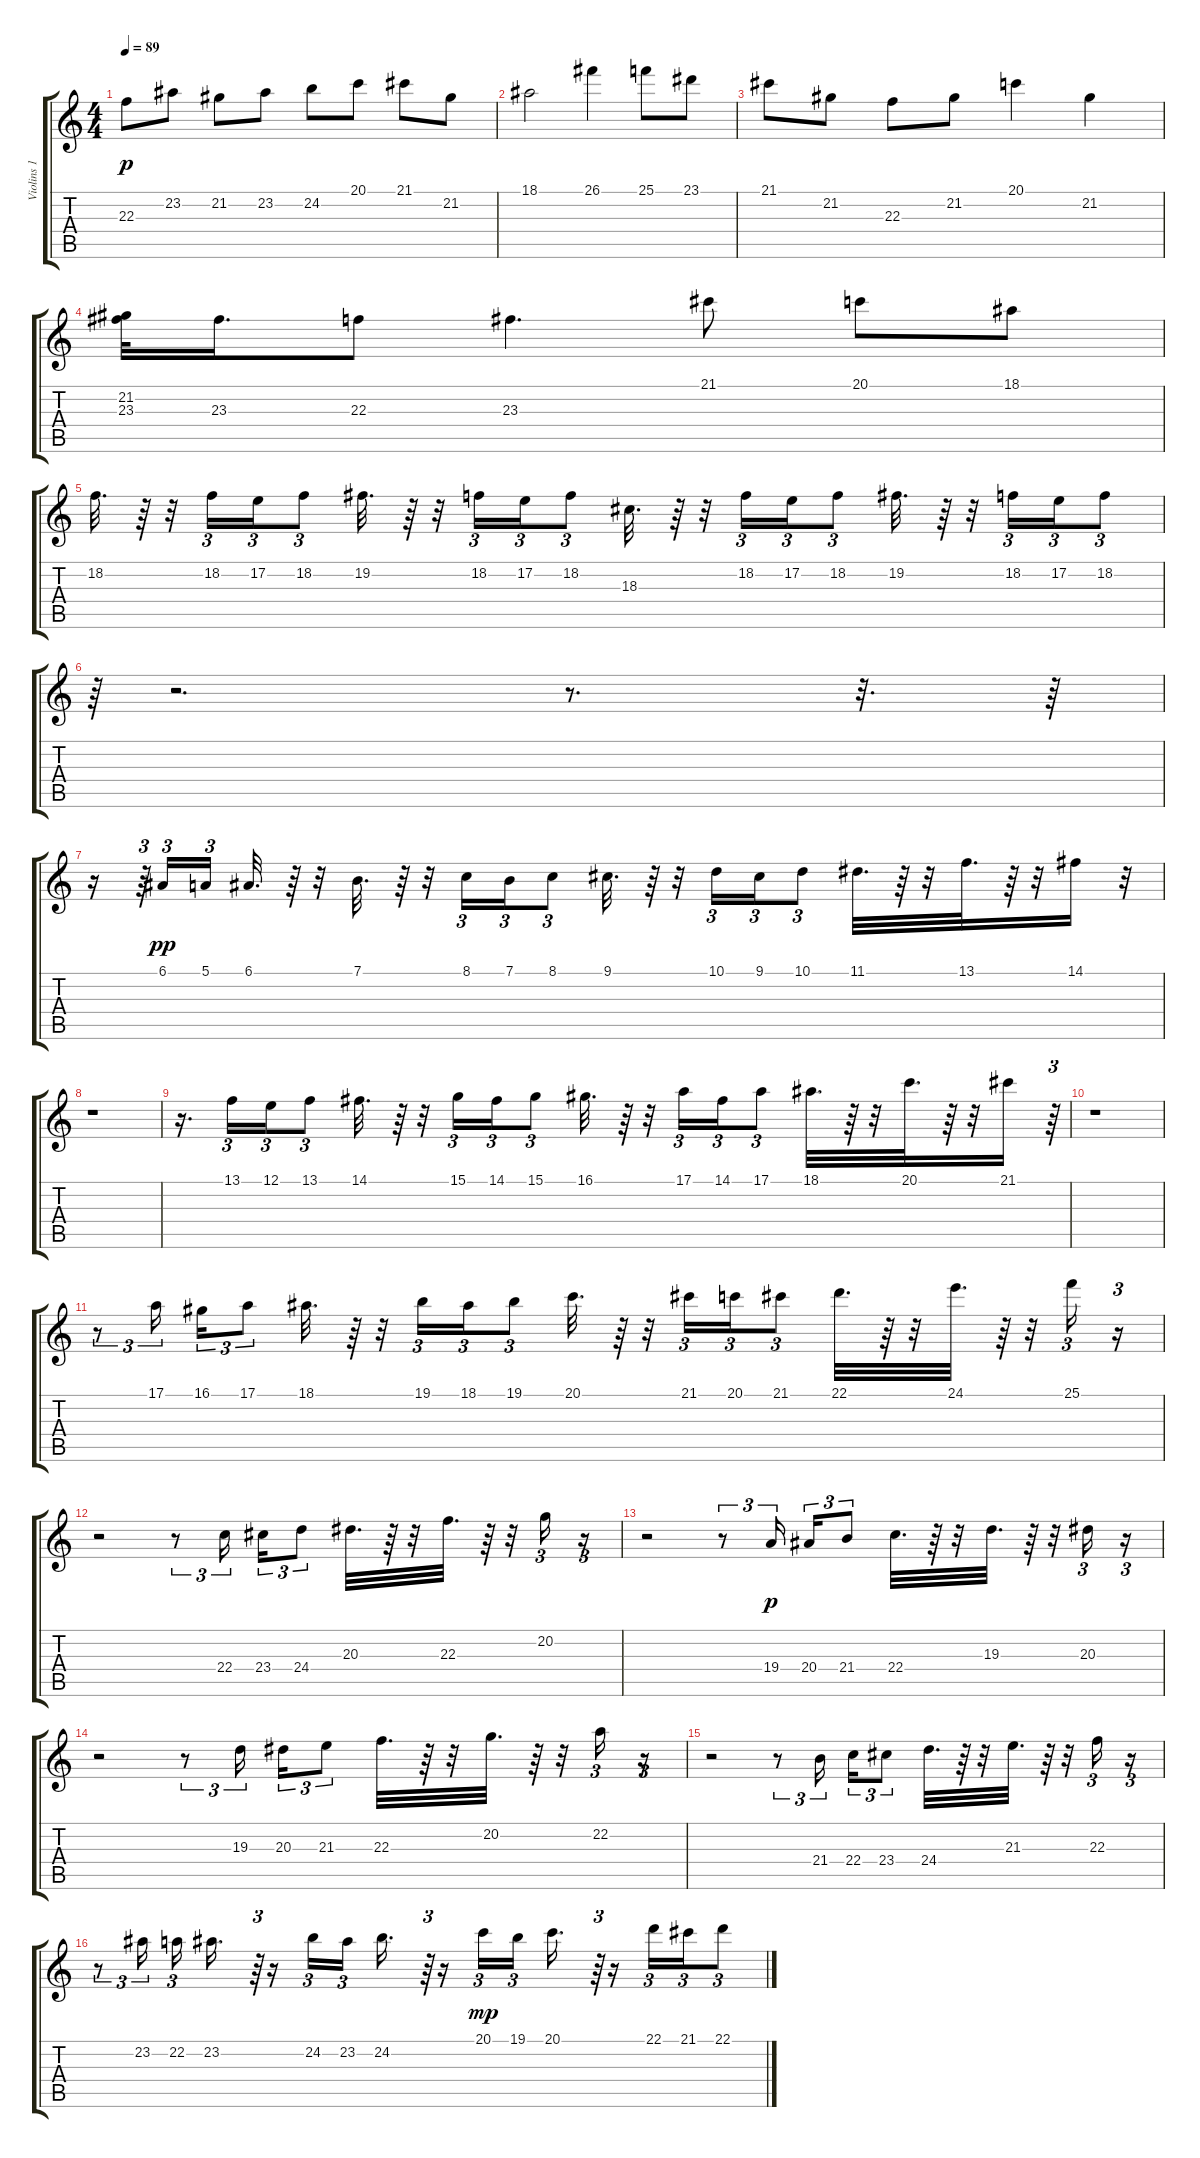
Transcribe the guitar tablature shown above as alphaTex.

\track ("Violins 1" "Violins 1") {instrument stringensemble1}
\staff {score tabs}
\tuning (E4 B3 G3 D3 A2 E2) {hide}
\ts (4 4)
\tempo 89
\clef g2
\ks c
22.3.8{dy p} 23.2.8 21.2.8 23.2.8 24.2.8 20.1.8 21.1.8 21.2.8 |
18.1.2 26.1.4 25.1.8 23.1.8 |
21.1.8 21.2.8 22.3.8 21.2.8 20.1.4 21.2.4 |
(21.2 23.3).32 23.3.16{d} 22.3.8 23.3.4{d} 21.1.8 20.1.8 18.1.8 |
18.2.32{d} r.64 r.32 18.2.16{tu (3 2)} 17.2.16{tu (3 2)} 18.2.8{tu (3 2)} 19.2.32{d} r.64 r.32 18.2.16{tu (3 2)} 17.2.16{tu (3 2)} 18.2.8{tu (3 2)} 18.3.32{d} r.64 r.32 18.2.16{tu (3 2)} 17.2.16{tu (3 2)} 18.2.8{tu (3 2)} 19.2.32{d} r.64 r.32 18.2.16{tu (3 2)} 17.2.16{tu (3 2)} 18.2.8{tu (3 2)} |
r.64{tu (3 2)} r.2{d} r.8{d} r.32{d} r.64 |
r.16 r.64{tu (3 2)} 6.1.16{tu (3 2) dy pp} 5.1.16{tu (3 2) beam splitsecondary} 6.1.32{d} r.64 r.32 7.1.32{d} r.64 r.32 8.1.16{tu (3 2)} 7.1.16{tu (3 2)} 8.1.8{tu (3 2)} 9.1.32{d} r.64 r.32 10.1.16{tu (3 2)} 9.1.16{tu (3 2)} 10.1.8{tu (3 2)} 11.1.32{d} r.64 r.32 13.1.32{d} r.64 r.32 14.1.16 r.32 |
r.1 |
r.16{d} 13.1.16{tu (3 2)} 12.1.16{tu (3 2)} 13.1.8{tu (3 2)} 14.1.32{d} r.64 r.32 15.1.16{tu (3 2)} 14.1.16{tu (3 2)} 15.1.8{tu (3 2)} 16.1.32{d} r.64 r.32 17.1.16{tu (3 2)} 14.1.16{tu (3 2)} 17.1.8{tu (3 2)} 18.1.32{d} r.64 r.32 20.1.32{d} r.64 r.32 21.1.16 r.64{tu (3 2)} |
r.1 |
r.8{tu (3 2)} 17.1.16{tu (3 2) beam splitsecondary} 16.1.16{tu (3 2)} 17.1.8{tu (3 2)} 18.1.32{d} r.64 r.32 19.1.16{tu (3 2)} 18.1.16{tu (3 2)} 19.1.8{tu (3 2)} 20.1.32{d} r.64 r.32 21.1.16{tu (3 2)} 20.1.16{tu (3 2)} 21.1.8{tu (3 2)} 22.1.32{d} r.64 r.32 24.1.32{d} r.64 r.32 25.1.16{tu (3 2)} r.16{tu (3 2)} |
r.2 r.8{tu (3 2)} 22.4.16{tu (3 2) beam splitsecondary} 23.4.16{tu (3 2)} 24.4.8{tu (3 2)} 20.3.32{d} r.64 r.32 22.3.32{d} r.64 r.32 20.2.16{tu (3 2)} r.16{tu (3 2)} |
r.2 r.8{tu (3 2)} 19.4.16{tu (3 2) dy p beam splitsecondary} 20.4.16{tu (3 2)} 21.4.8{tu (3 2)} 22.4.32{d} r.64 r.32 19.3.32{d} r.64 r.32 20.3.16{tu (3 2)} r.16{tu (3 2)} |
r.2 r.8{tu (3 2)} 19.3.16{tu (3 2) beam splitsecondary} 20.3.16{tu (3 2)} 21.3.8{tu (3 2)} 22.3.32{d} r.64 r.32 20.2.32{d} r.64 r.32 22.2.16{tu (3 2)} r.16{tu (3 2)} |
r.2 r.8{tu (3 2)} 21.4.16{tu (3 2) beam splitsecondary} 22.4.16{tu (3 2)} 23.4.8{tu (3 2)} 24.4.32{d} r.64 r.32 21.3.32{d} r.64 r.32 22.3.16{tu (3 2)} r.16{tu (3 2)} |
r.8{tu (3 2)} 23.2.16{tu (3 2) beam splitsecondary} 22.2.16{tu (3 2)} 23.2.16{d} r.64{tu (3 2)} r.16 24.2.16{tu (3 2)} 23.2.16{tu (3 2) beam splitsecondary} 24.2.16{d} r.64{tu (3 2)} r.16 20.1.16{tu (3 2) dy mp} 19.1.16{tu (3 2) beam splitsecondary} 20.1.16{d} r.64{tu (3 2)} r.16 22.1.16{tu (3 2)} 21.1.16{tu (3 2)} 22.1.8{tu (3 2)}
